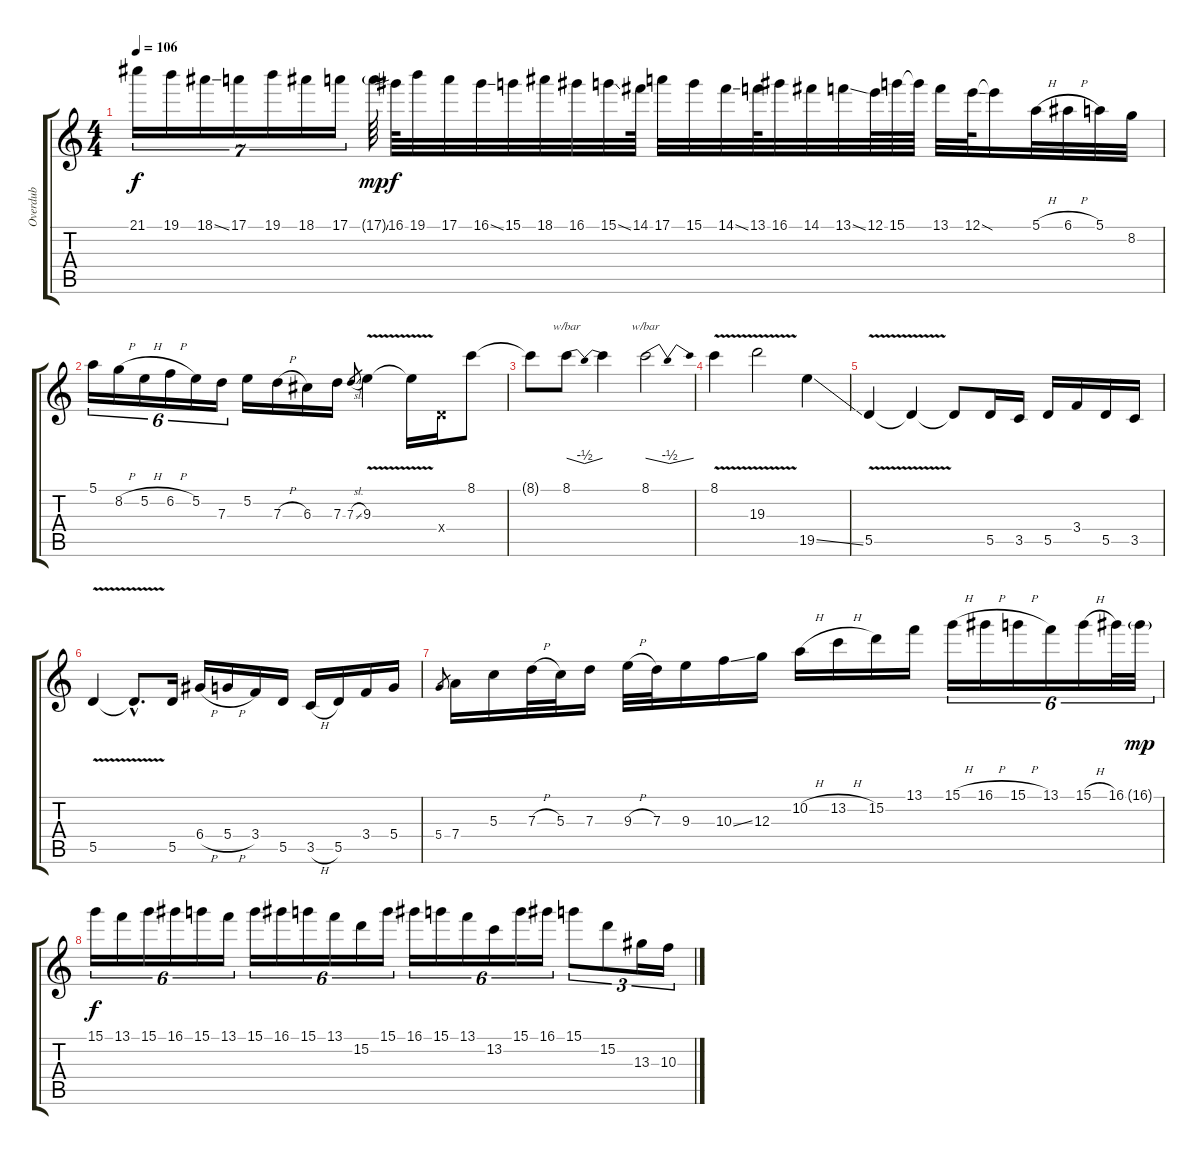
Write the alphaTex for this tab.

\track ("Overdub" "Overdub") {instrument fretlessbass}
\staff {score tabs}
\tuning (E4 B3 G3 D3 A2 E2) {hide}
\ts (4 4)
\tempo 106
\clef g2
\ks c
21.1.16{tu (7 4) dy f} 19.1.16{tu (7 4)} 18.1{ss}.16{tu (7 4)} 17.1.16{tu (7 4)} 19.1.16{tu (7 4)} 18.1.16{tu (7 4)} 17.1.16{tu (7 4)} 17.1{ss g}.64{dy mp} 16.1.64{dy f} 19.1.32 17.1.32 16.1{ss}.32 15.1.32 18.1.32 16.1.32 15.1{ss}.32 14.1.64 17.1.32 15.1.32 14.1{ss}.32 13.1.64 16.1.32 14.1.32 13.1{ss}.32 12.1.64 15.1.64 15.1{t}.64 13.1.32 12.1{ss}.64 12.1{t}.16 5.1{h}.32 6.1{h}.32 5.1.32 8.2.32 |
5.1.16{tu (6 4)} 8.2{h}.16{tu (6 4)} 5.2{h}.16{tu (6 4)} 6.2{h}.16{tu (6 4)} 5.2.16{tu (6 4)} 7.3.16{tu (6 4)} 5.2.16 7.3{h}.16 6.3.16 7.3.16 7.3{sl}.8{gr} 9.3{v}.4 9.3{t}.16 0.4{x}.16 8.1.8 |
8.1{t}.8 8.1.8{tbe (dip default 0 0 30 -2 60 0)} 8.1{t}.4 8.1.2{tbe (dip default 0 0 30 -2 60 0)} |
8.1{v}.4 19.3{v}.2 19.5{ss}.4 |
5.5{v}.4 5.5{t}.4 5.5{t}.8 5.5.16 3.5.16 5.5.16 3.4.16 5.5.16 3.5.16 |
5.5{v}.4{volume 8} 5.5{hac t}.8{d} 5.5.16 6.4{h}.16 5.4{h}.16 3.4.16 5.5.16 3.5{h}.16 5.5.16 3.4.16 5.4.16 |
5.4.8{gr} 7.4.16 5.3.16 7.3{h}.32 5.3.32 7.3.16 9.3{h}.32 7.3.32 9.3.16 10.3{ss}.16 12.3.16 10.2{h}.16 13.2{h}.16 15.2.16 13.1.16 15.1{h}.16{tu (6 4)} 16.1{h}.16{tu (6 4)} 15.1{h}.16{tu (6 4)} 13.1.16{tu (6 4)} 15.1{h}.16{tu (6 4)} 16.1.32{tu (6 4)} 16.1{g}.32{tu (6 4) dy mp} |
15.1.16{tu (6 4) dy f volume 4} 13.1.16{tu (6 4)} 15.1.16{tu (6 4)} 16.1.16{tu (6 4)} 15.1.16{tu (6 4)} 13.1.16{tu (6 4)} 15.1.16{tu (6 4)} 16.1.16{tu (6 4)} 15.1.16{tu (6 4)} 13.1.16{tu (6 4)} 15.2.16{tu (6 4)} 15.1.16{tu (6 4)} 16.1.16{tu (6 4)} 15.1.16{tu (6 4)} 13.1.16{tu (6 4)} 13.2.16{tu (6 4)} 15.1.16{tu (6 4)} 16.1.16{tu (6 4)} 15.1.8{tu (3 2)} 15.2.8{tu (3 2)} 13.3.16{tu (3 2)} 10.3.16{tu (3 2)}
